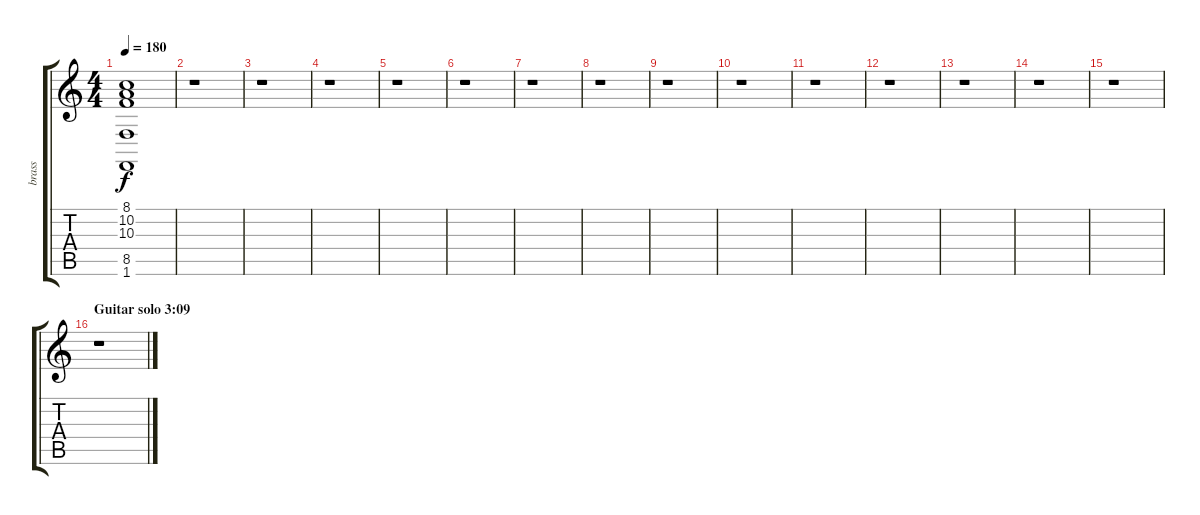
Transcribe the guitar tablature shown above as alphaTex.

\track ("brass" "brass") {instrument brasssection}
\staff {score tabs}
\tuning (E4 B3 G3 D3 A2 E2) {hide}
\ts (4 4)
\tempo 180
\clef g2
\ks c
(8.1{t} 10.2{t} 10.3{t} 8.5{t} 1.6{t}).1{dy f volume 8} |
r.1 |
r.1 |
r.1 |
r.1 |
r.1 |
r.1 |
r.1 |
r.1 |
r.1 |
r.1 |
r.1 |
r.1 |
r.1 |
r.1 |
\section ("" "Guitar solo 3:09")
r.1
